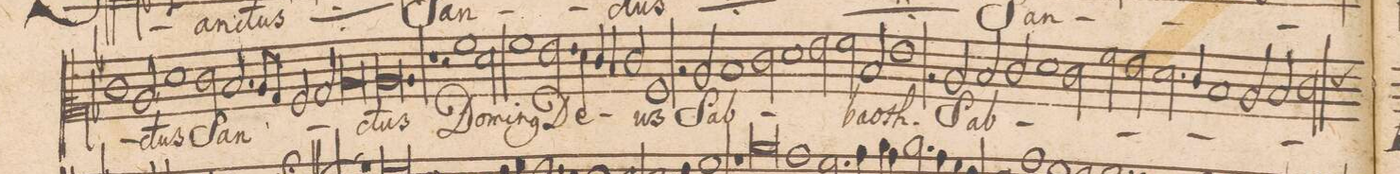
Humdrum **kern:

**kern	**text
*I"ALTVS.	*
*clefC2	*
*k[b-]	*
*met(C|)	*
*M2/1	*
1e	.
=17-	=17-
2c,</	-ctus
1f	.
2e\	San-
=18-	=18-
2.d/	.
8c/L	.
8B-/J	.
2A/	.
2B-/	.
=19-	=19-
0c	.
=20-	=20-
0.c	-ctus
=21-	=21-
1r	.
=22-	=22-
2r	.
1a	Do-
2f\	-mi-
=23-	=23-
1a	-n(us)
2.g\	De-
4f\	.
=24-	=24-
4e/	.
4d/	.
2e/	.
1A	-us
=25-	=25-
2r	.
2c/	Sab-
1d	.
=26-	=26-
2e\	.
1f	.
2g\	.
=27-	=27-
2a\	.
2d/	-ba-
1g	-oth.
=28-	=28-
2r	.
2c/	Sab-
2d/	.
2e/	.
=29-	=29-
1f	.
2e\	.
2a\	.
=30-	=30-
2g\	.
2.f\	.
4e/	.
1d	.
=31-	=31-
2c/	.
2d/	.
*custos	*
2e\	.
=32-	=32-
*-	*-
